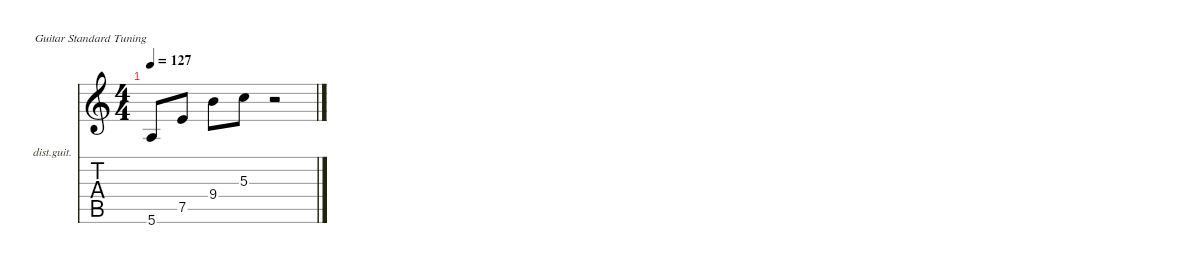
\defaultSystemsLayout 4
\hideDynamics
\bracketExtendMode nobrackets
\firstSystemTrackNameOrientation horizontal
\otherSystemsTrackNameOrientation horizontal
\track ("Distortion Guitar" "dist.guit.") {instrument distortionguitar}
\staff {score tabs}
\tuning (E4 B3 G3 D3 A2 E2)
\ts (4 4)
\tempo 127
\clef g2
\ks c
5.6.8{dy f beam Up} 7.5.8{beam Up} 9.4.8{beam Down} 5.3.8{beam Down} r.2{beam Down}
